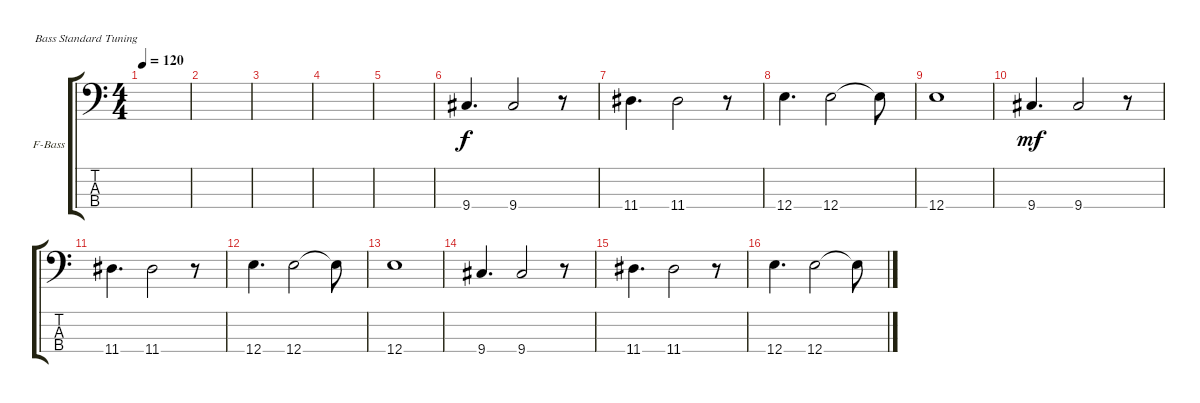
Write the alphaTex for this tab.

\defaultSystemsLayout 4
\bracketExtendMode groupsimilarinstruments
\firstSystemTrackNameOrientation horizontal
\otherSystemsTrackNameOrientation horizontal
\track ("Bass" "F-Bass") {instrument fretlessbass}
\staff {score tabs}
\tuning (G2 D2 A1 E1)
\ts (4 4)
\tempo 120
\clef f4
\scale
0.333333
\ks c
|
\scale
0.333333 |
\scale
0.333333 |
\scale
0.333333 |
\scale
0.333333 |
\scale
0.333333 9.4.4{d} 9.4.2 r.8 |
\scale
0.333333 11.4.4{d} 11.4.2 r.8 |
\scale
0.333333 12.4.4{d} 12.4.2 12.4{t}.8 |
\scale
0.333333 12.4.1 |
\scale
0.333333 9.4.4{d dy mf} 9.4.2 r.8 |
\scale
0.333333 11.4.4{d} 11.4.2 r.8 |
\scale
0.333333 12.4.4{d} 12.4.2 12.4{t}.8 |
\scale
0.333333 12.4.1 |
\scale
0.333333 9.4.4{d} 9.4.2 r.8 |
\scale
0.333333 11.4.4{d} 11.4.2 r.8 |
\scale
0.333333 12.4.4{d} 12.4.2 12.4{t}.8
